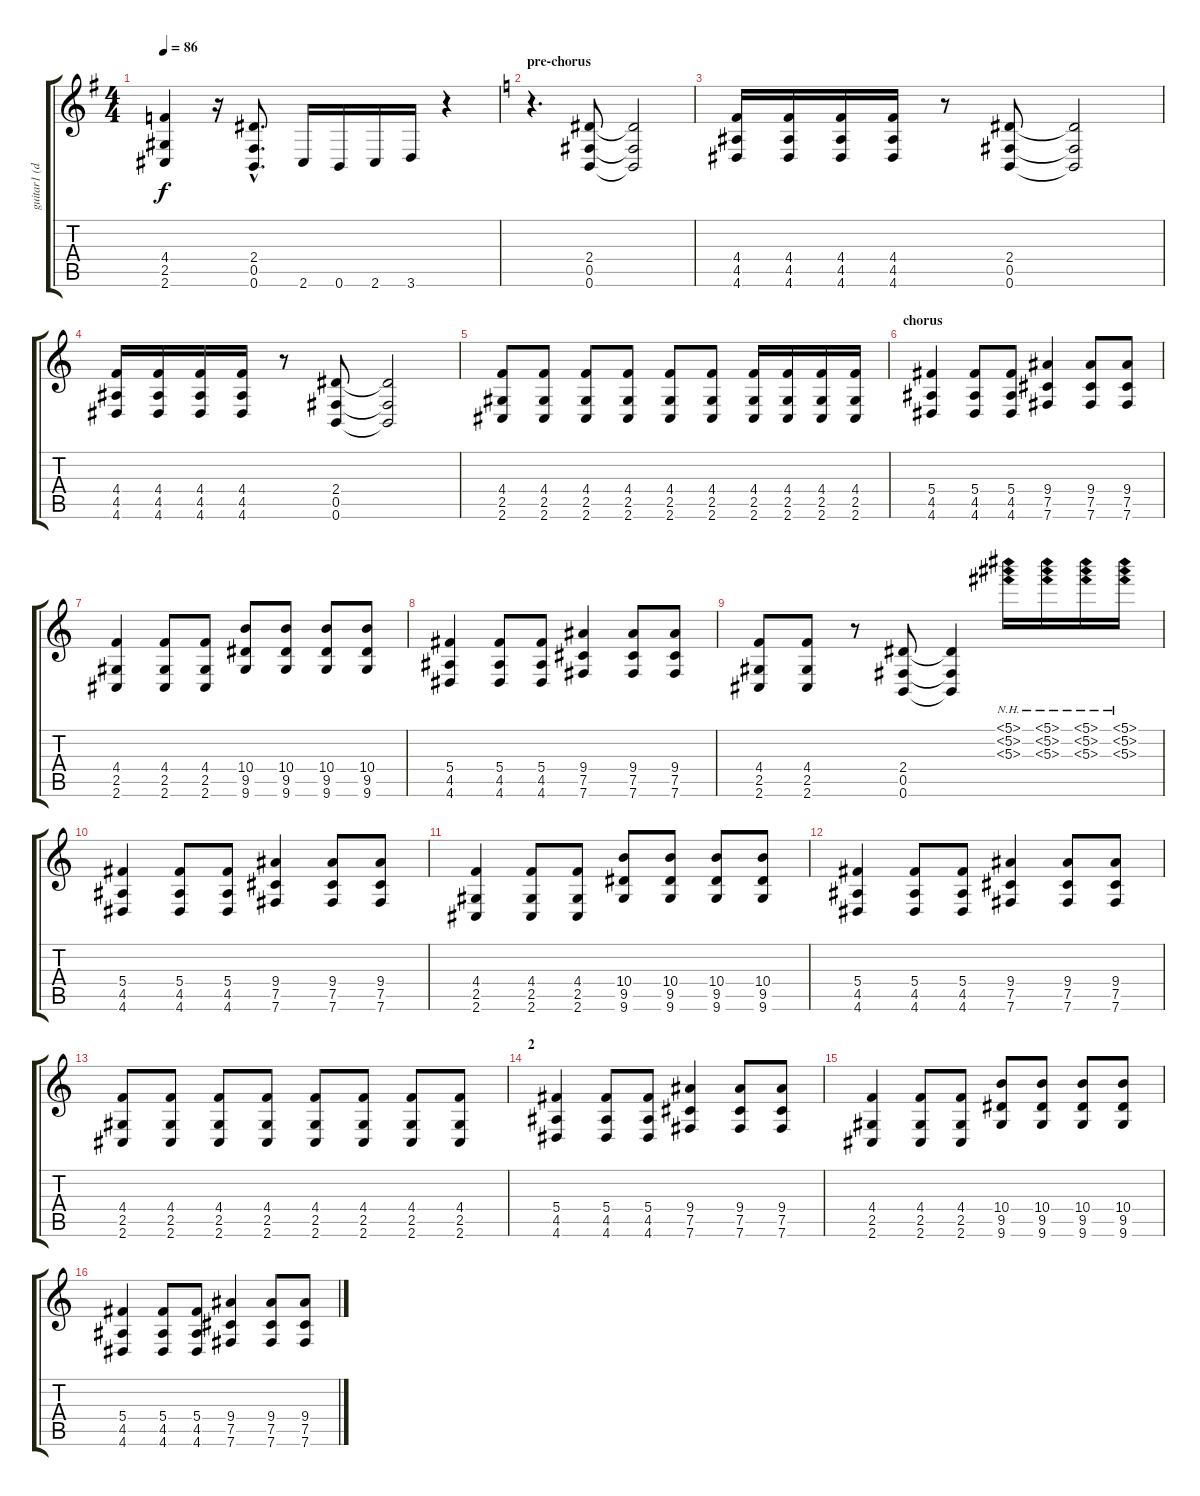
\track ("guitar1 (dist)" "guitar1 (d") {instrument distortionguitar}
\staff {score tabs}
\tuning (Db4 Bb3 Gb3 Db3 Gb2 B1) {hide}
\ts (4 4)
\tempo 86
\clef g2
\ks eminor
(4.4 2.5 2.6).4{dy f} r.16 (2.4{hac} 0.5{hac} 0.6{hac}).8{d} 2.6.16 0.6.16 2.6.16 3.6.16 r.4 |
\section ("" "pre-chorus")
\ks c
r.4{d} (2.4 0.5 0.6).8 (2.4{t} 0.5{t} 0.6{t}).2 |
(4.4 4.5 4.6).16 (4.4 4.5 4.6).16 (4.4 4.5 4.6).16 (4.4 4.5 4.6).16 r.8 (2.4 0.5 0.6).8 (2.4{t} 0.5{t} 0.6{t}).2 |
(4.4 4.5 4.6).16 (4.4 4.5 4.6).16 (4.4 4.5 4.6).16 (4.4 4.5 4.6).16 r.8 (2.4 0.5 0.6).8 (2.4{t} 0.5{t} 0.6{t}).2 |
(4.4 2.5 2.6).8 (4.4 2.5 2.6).8 (4.4 2.5 2.6).8 (4.4 2.5 2.6).8 (4.4 2.5 2.6).8 (4.4 2.5 2.6).8 (4.4 2.5 2.6).16 (4.4 2.5 2.6).16 (4.4 2.5 2.6).16 (4.4 2.5 2.6).16 |
\section ("" "chorus")
(5.4 4.5 4.6).4{balance 8} (5.4 4.5 4.6).8 (5.4 4.5 4.6).8 (9.4 7.5 7.6).4 (9.4 7.5 7.6).8 (9.4 7.5 7.6).8 |
(4.4 2.5 2.6).4 (4.4 2.5 2.6).8 (4.4 2.5 2.6).8 (10.4 9.5 9.6).8 (10.4 9.5 9.6).8 (10.4 9.5 9.6).8 (10.4 9.5 9.6).8 |
(5.4 4.5 4.6).4 (5.4 4.5 4.6).8 (5.4 4.5 4.6).8 (9.4 7.5 7.6).4 (9.4 7.5 7.6).8 (9.4 7.5 7.6).8 |
(4.4 2.5 2.6).8 (4.4 2.5 2.6).8 r.8 (2.4 0.5 0.6).8 (2.4{t} 0.5{t} 0.6{t}).4 (5.1{nh} 5.2{nh} 5.3{nh}).16 (5.1{nh} 5.2{nh} 5.3{nh}).16 (5.1{nh} 5.2{nh} 5.3{nh}).16 (5.1{nh} 5.2{nh} 5.3{nh}).16 |
(5.4 4.5 4.6).4 (5.4 4.5 4.6).8 (5.4 4.5 4.6).8 (9.4 7.5 7.6).4 (9.4 7.5 7.6).8 (9.4 7.5 7.6).8 |
(4.4 2.5 2.6).4 (4.4 2.5 2.6).8 (4.4 2.5 2.6).8 (10.4 9.5 9.6).8 (10.4 9.5 9.6).8 (10.4 9.5 9.6).8 (10.4 9.5 9.6).8 |
(5.4 4.5 4.6).4 (5.4 4.5 4.6).8 (5.4 4.5 4.6).8 (9.4 7.5 7.6).4 (9.4 7.5 7.6).8 (9.4 7.5 7.6).8 |
(4.4 2.5 2.6).8 (4.4 2.5 2.6).8 (4.4 2.5 2.6).8 (4.4 2.5 2.6).8 (4.4 2.5 2.6).8 (4.4 2.5 2.6).8 (4.4 2.5 2.6).8 (4.4 2.5 2.6).8 |
\section ("" "2")
(5.4 4.5 4.6).4 (5.4 4.5 4.6).8 (5.4 4.5 4.6).8 (9.4 7.5 7.6).4 (9.4 7.5 7.6).8 (9.4 7.5 7.6).8 |
(4.4 2.5 2.6).4 (4.4 2.5 2.6).8 (4.4 2.5 2.6).8 (10.4 9.5 9.6).8 (10.4 9.5 9.6).8 (10.4 9.5 9.6).8 (10.4 9.5 9.6).8 |
(5.4 4.5 4.6).4 (5.4 4.5 4.6).8 (5.4 4.5 4.6).8 (9.4 7.5 7.6).4 (9.4 7.5 7.6).8 (9.4 7.5 7.6).8
